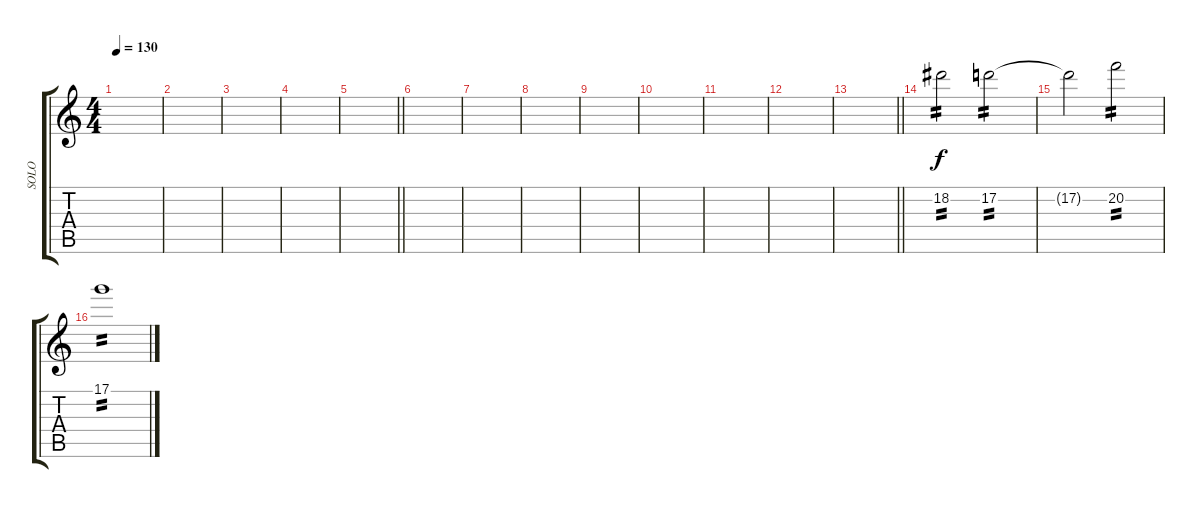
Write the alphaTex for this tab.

\track ("SOLO" "SOLO") {instrument overdrivenguitar}
\staff {score tabs}
\tuning (D4 A3 F3 C3 G2 C2) {hide}
\ts (4 4)
\tempo 130
\clef g2
\ks c
|
|
|
|
\barLineRight lightlight
|
\section ("" "")
|
|
|
|
|
|
|
\barLineRight lightlight
|
\section ("" "")
18.2.2{tp 2} 17.2.2{tp 2} |
17.2{t}.2 20.2.2{tp 2} |
17.1.1{tp 2}
